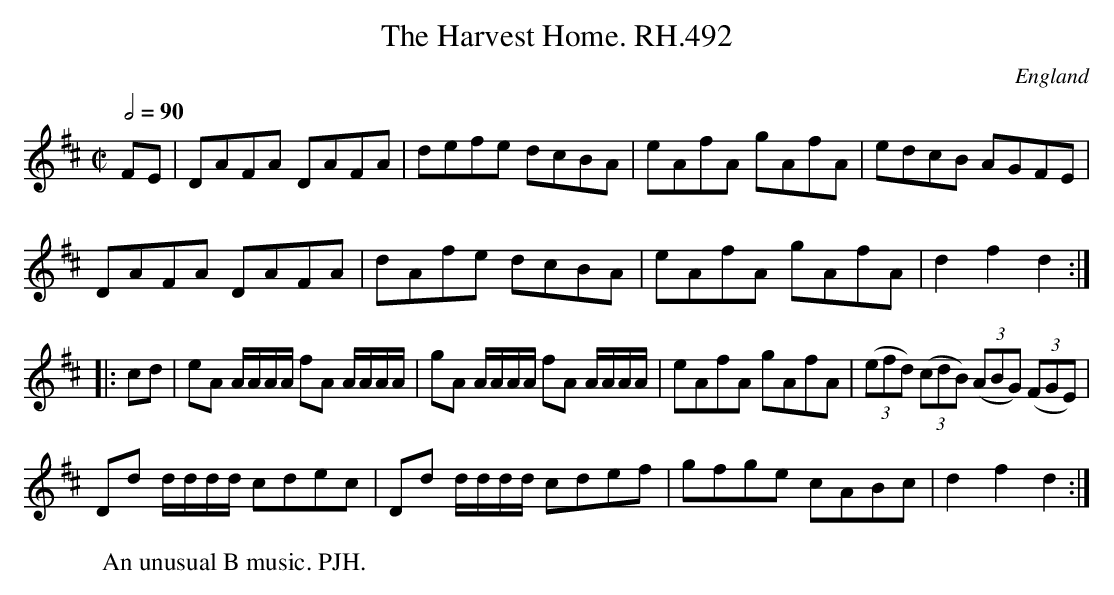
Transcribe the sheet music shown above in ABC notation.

X:1
T:Harvest Home. RH.492, The
O:England
M:C|
L:1/8
Q:1/2=90
K:D
FE|DAFA DAFA|defe dcBA|\
eAfA gAfA|edcB AGFE|
DAFA DAFA|dAfe dcBA|\
eAfA gAfA|d2f2d2:|
|:cd|eA A/A/A/A/ fA A/A/A/A/|\
gA A/A/A/A/ fA A/A/A/A/|\
eAfA gAfA|((3efd) ((3cdB) ((3ABG) ((3FGE)|
Dd d/d/d/d/ cdec|Dd d/d/d/d/ cdef|\
gfge cABc|d2f2 d2:|
W:An unusual B music. PJH.
